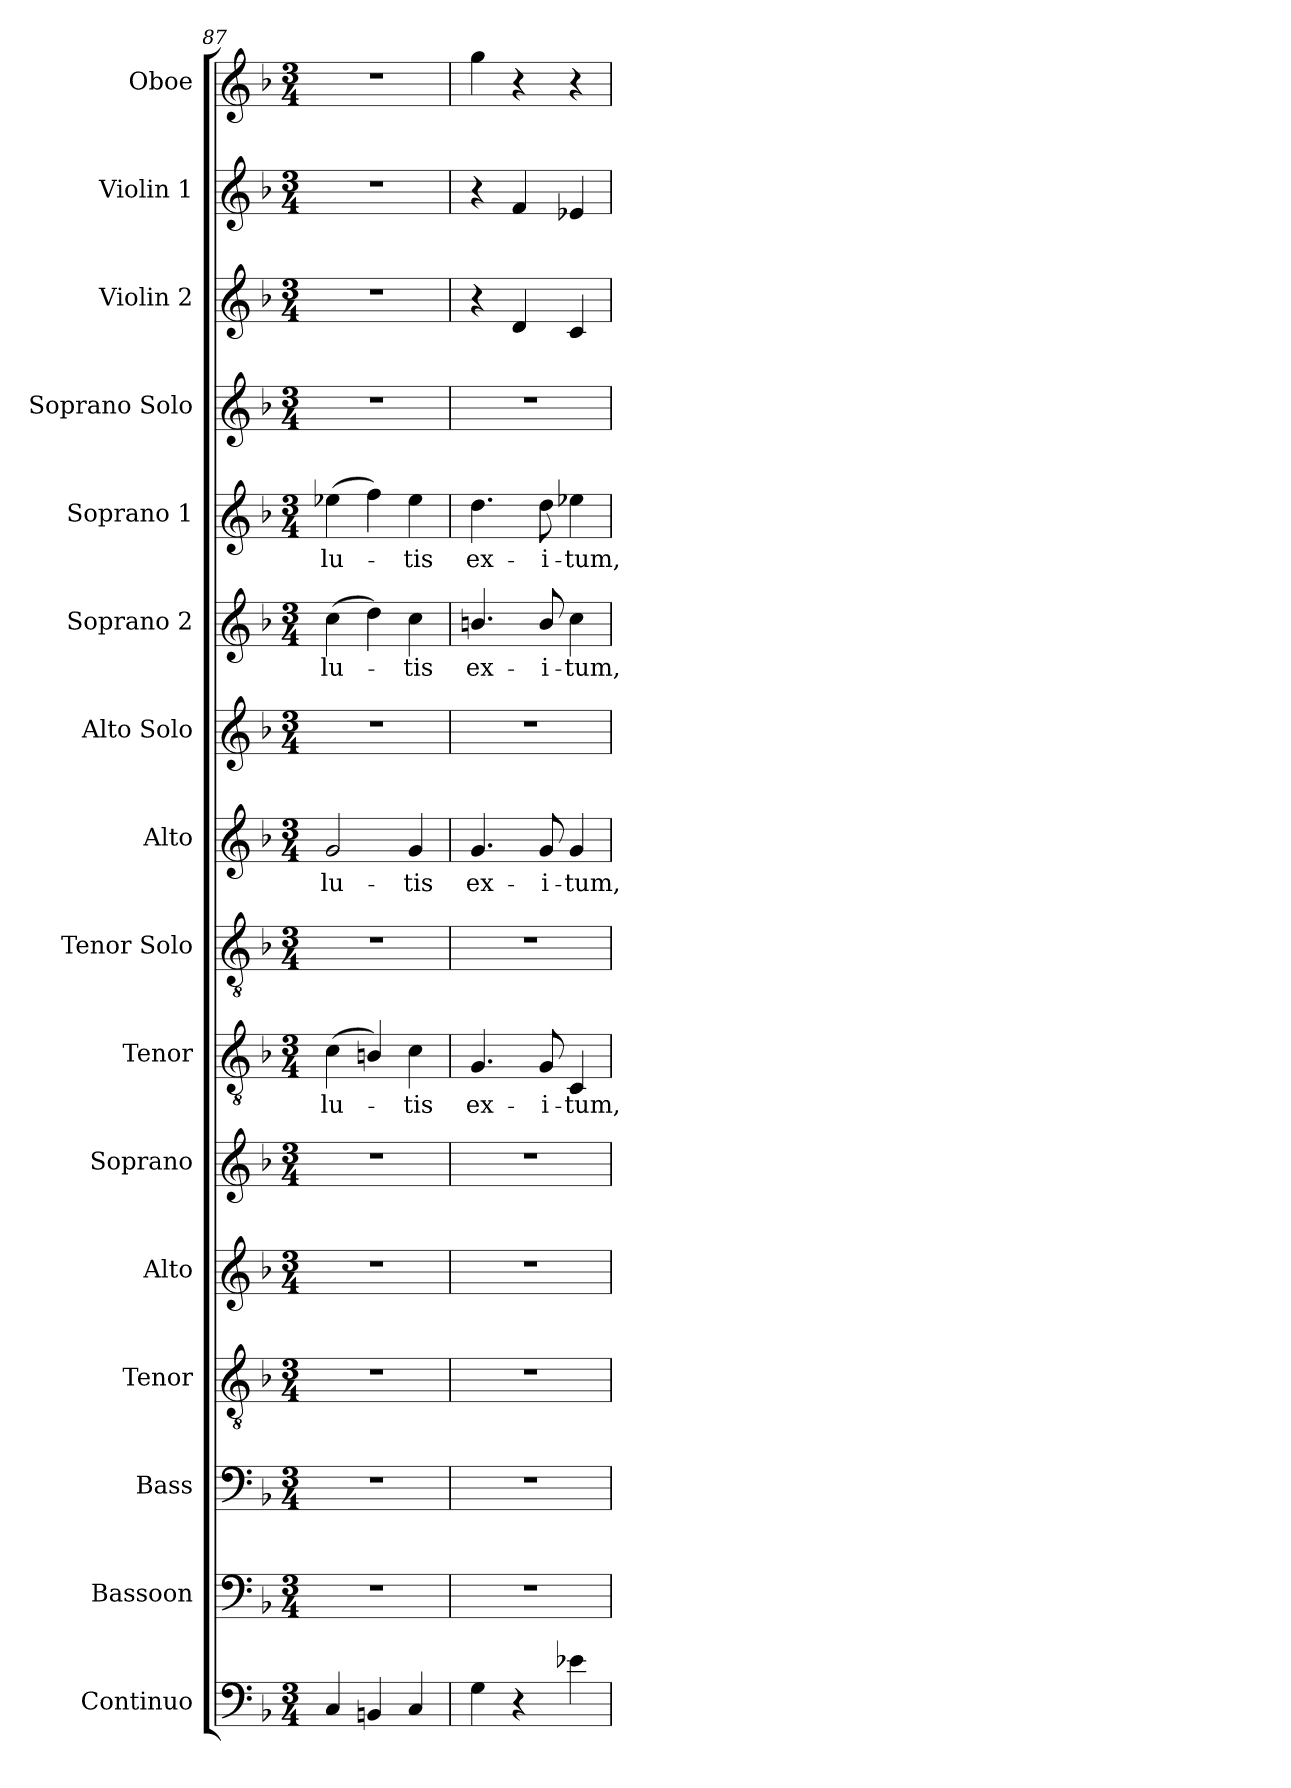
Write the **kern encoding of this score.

**kern	**kern	**kern	**kern	**kern	**kern	**kern	**text	**kern	**kern	**text	**kern	**kern	**text	**kern	**text	**kern	**kern	**kern	**kern
*part16	*part15	*part14	*part13	*part12	*part11	*part10	*part10	*part9	*part8	*part8	*part7	*part6	*part6	*part5	*part5	*part4	*part3	*part2	*part1
*staff16	*staff15	*staff14	*staff13	*staff12	*staff11	*staff10	*staff10	*staff9	*staff8	*staff8	*staff7	*staff6	*staff6	*staff5	*staff5	*staff4	*staff3	*staff2	*staff1
*I"Continuo	*I"Bassoon	*I"Bass	*I"Tenor	*I"Alto	*I"Soprano	*I"Tenor	*	*I"Tenor Solo	*I"Alto	*	*I"Alto Solo	*I"Soprano 2	*	*I"Soprano 1	*	*I"Soprano Solo	*I"Violin 2	*I"Violin 1	*I"Oboe
*I'Cont.	*I'Bsn.	*I'B.	*I'T.	*I'A.	*I'S.	*I'T.	*	*I'T. Solo	*I'A.	*	*I'A.  Solo	*I'S2.	*	*I'S1.	*	*I'S. Solo	*I'Vln. 2	*I'Vln. 1	*I'Ob.
*clefF4	*clefF4	*clefF4	*clefGv2	*clefG2	*clefG2	*clefGv2	*	*clefGv2	*clefG2	*	*clefG2	*clefG2	*	*clefG2	*	*clefG2	*clefG2	*clefG2	*clefG2
*	*	*	*ITrd7c12	*	*	*ITrd7c12	*	*ITrd7c12	*	*	*	*	*	*	*	*	*	*	*
*k[b-]	*k[b-]	*k[b-]	*k[b-]	*k[b-]	*k[b-]	*k[b-]	*	*k[b-]	*k[b-]	*	*k[b-]	*k[b-]	*	*k[b-]	*	*k[b-]	*k[b-]	*k[b-]	*k[b-]
*F:	*F:	*F:	*F:	*F:	*F:	*F:	*	*F:	*F:	*	*F:	*F:	*	*F:	*	*F:	*F:	*F:	*F:
*M3/4	*M3/4	*M3/4	*M3/4	*M3/4	*M3/4	*M3/4	*	*M3/4	*M3/4	*	*M3/4	*M3/4	*	*M3/4	*	*M3/4	*M3/4	*M3/4	*M3/4
=87	=87	=87	=87	=87	=87	=87	=87	=87	=87	=87	=87	=87	=87	=87	=87	=87	=87	=87	=87
!	!LO:N:vis=1	!LO:N:vis=1	!LO:N:vis=1	!LO:N:vis=1	!LO:N:vis=1	!	!	!	!	!	!	!	!	!	!	!	!	!	!
!	!	!	!	!	!	!	!LO:LY:b:color=#000000	!LO:N:vis=1	!	!	!	!	!	!	!	!	!	!	!
!	!	!	!	!	!	!	!	!	!	!LO:LY:b:color=#000000	!LO:N:vis=1	!	!	!	!	!	!	!	!
!	!	!	!	!	!	!	!	!	!	!	!	!	!LO:LY:b:color=#000000	!	!	!	!	!	!
!	!	!	!	!	!	!	!	!	!	!	!	!	!	!	!LO:LY:b:color=#000000	!LO:N:vis=1	!LO:N:vis=1	!LO:N:vis=1	!LO:N:vis=1
4Ci/	2.r	2.r	2.r	2.r	2.r	(4Ci\	-lu-	2.r	2gi/	-lu-	2.r	(4cci\	-lu-	(4ee-Xi\	-lu-	2.r	2.r	2.r	2.r
4BBni/	.	.	.	.	.	4BBni/)	.	.	.	.	.	4ddi\)	.	4ffi\)	.	.	.	.	.
!	!	!	!	!	!	!	!LO:LY:b:color=#000000	!	!	!	!	!	!	!	!	!	!	!	!
!	!	!	!	!	!	!	!	!	!	!LO:LY:b:color=#000000	!	!	!	!	!	!	!	!	!
!	!	!	!	!	!	!	!	!	!	!	!	!	!LO:LY:b:color=#000000	!	!	!	!	!	!
!	!	!	!	!	!	!	!	!	!	!	!	!	!	!	!LO:LY:b:color=#000000	!	!	!	!
4Ci/	.	.	.	.	.	4Ci\	-tis	.	4gi/	-tis	.	4cci\	-tis	4ee-i\	-tis	.	.	.	.
=88	=88	=88	=88	=88	=88	=88	=88	=88	=88	=88	=88	=88	=88	=88	=88	=88	=88	=88	=88
!	!LO:N:vis=1	!LO:N:vis=1	!LO:N:vis=1	!LO:N:vis=1	!LO:N:vis=1	!	!	!	!	!	!	!	!	!	!	!	!	!	!
!	!	!	!	!	!	!	!LO:LY:b:color=#000000	!LO:N:vis=1	!	!	!	!	!	!	!	!	!	!	!
!	!	!	!	!	!	!	!	!	!	!LO:LY:b:color=#000000	!LO:N:vis=1	!	!	!	!	!	!	!	!
!	!	!	!	!	!	!	!	!	!	!	!	!	!LO:LY:b:color=#000000	!	!	!	!	!	!
!	!	!	!	!	!	!	!	!	!	!	!	!	!	!	!LO:LY:b:color=#000000	!LO:N:vis=1	!	!	!
4Gi\	2.r	2.r	2.r	2.r	2.r	4.GGi/	ex-	2.r	4.gi/	ex-	2.r	4.bni/	ex-	4.ddi\	ex-	2.r	4r	4r	4ggi\
4r	.	.	.	.	.	.	.	.	.	.	.	.	.	.	.	.	4di/	4fi/	4r
!	!	!	!	!	!	!	!LO:LY:b:color=#000000	!	!	!	!	!	!	!	!	!	!	!	!
!	!	!	!	!	!	!	!	!	!	!LO:LY:b:color=#000000	!	!	!	!	!	!	!	!	!
!	!	!	!	!	!	!	!	!	!	!	!	!	!LO:LY:b:color=#000000	!	!	!	!	!	!
!	!	!	!	!	!	!	!	!	!	!	!	!	!	!	!LO:LY:b:color=#000000	!	!	!	!
.	.	.	.	.	.	8GGi/	-i-	.	8gi/	-i-	.	8bi/	-i-	8ddi\	-i-	.	.	.	.
!	!	!	!	!	!	!	!LO:LY:b:color=#000000	!	!	!	!	!	!	!	!	!	!	!	!
!	!	!	!	!	!	!	!	!	!	!LO:LY:b:color=#000000	!	!	!	!	!	!	!	!	!
!	!	!	!	!	!	!	!	!	!	!	!	!	!LO:LY:b:color=#000000	!	!	!	!	!	!
!	!	!	!	!	!	!	!	!	!	!	!	!	!	!	!LO:LY:b:color=#000000	!	!	!	!
4e-Xi\	.	.	.	.	.	4CCi/	-tum,	.	4gi/	-tum,	.	4cci\	-tum,	4ee-Xi\	-tum,	.	4ci/	4e-Xi/	4r
=	=	=	=	=	=	=	=	=	=	=	=	=	=	=	=	=	=	=	=
*-	*-	*-	*-	*-	*-	*-	*-	*-	*-	*-	*-	*-	*-	*-	*-	*-	*-	*-	*-
